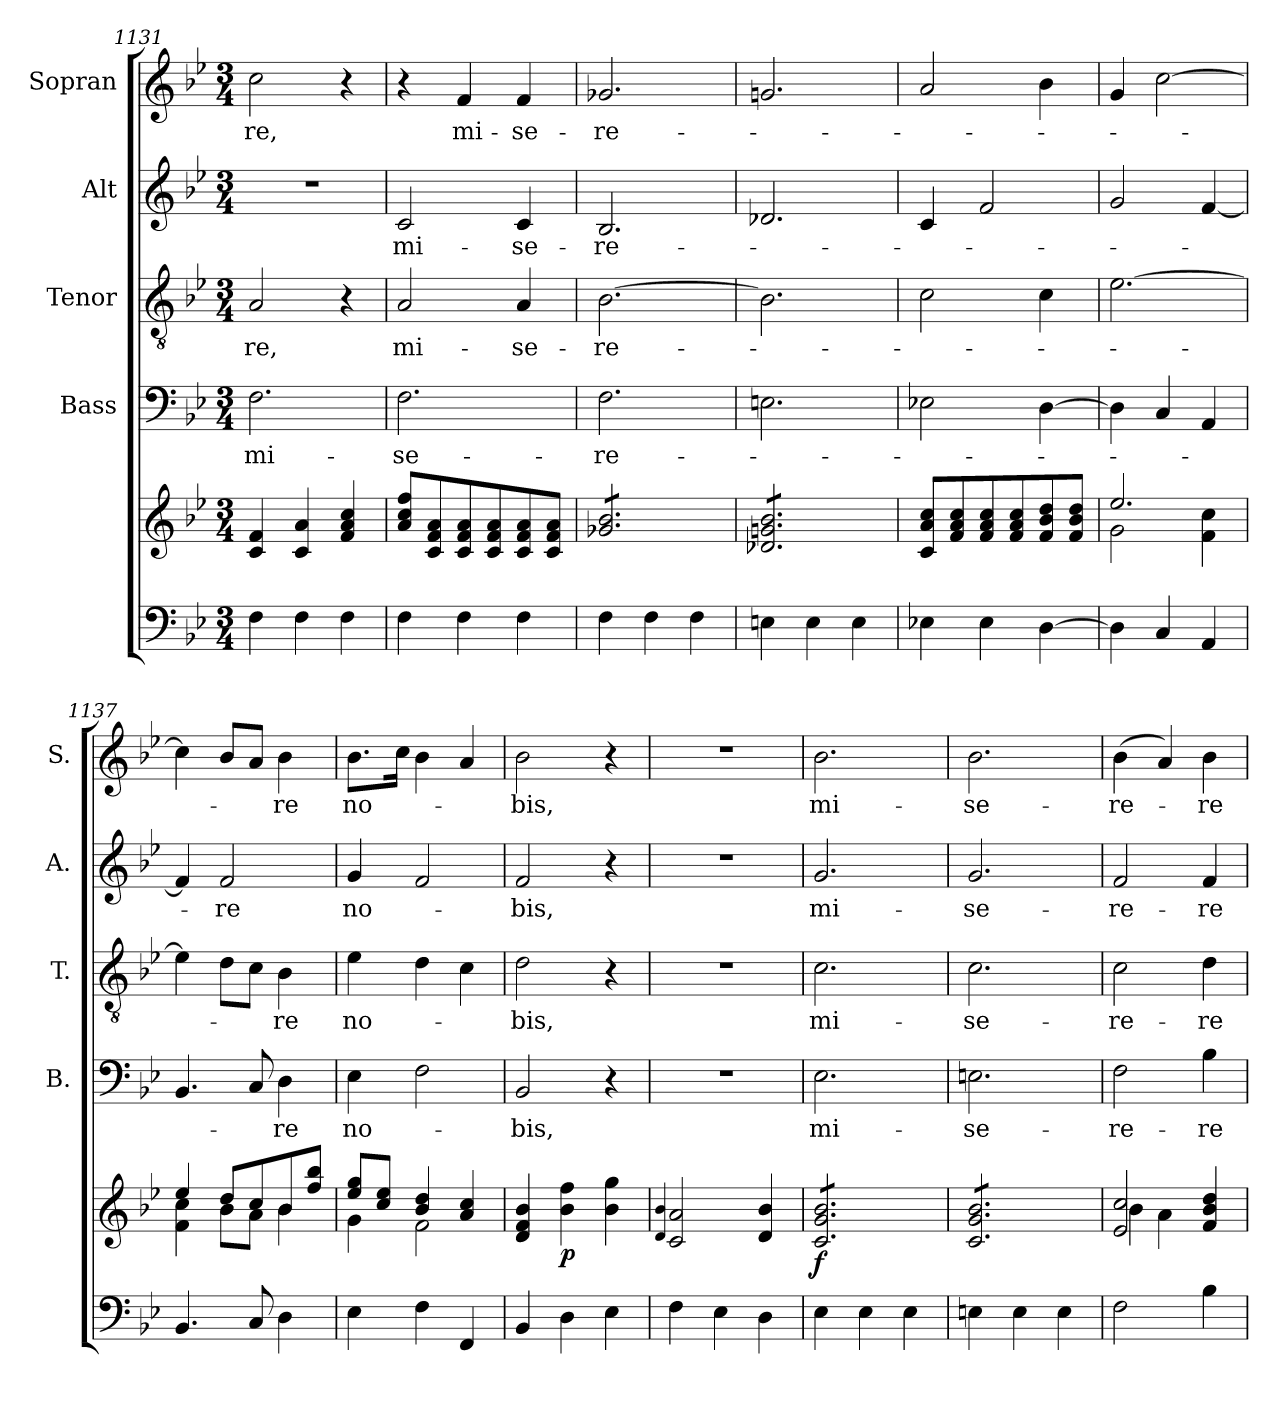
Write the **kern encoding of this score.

**kern	**kern	**dynam	**kern	**text	**kern	**text	**kern	**text	**kern	**text
*part5	*part5	*part5	*part4	*part4	*part3	*part3	*part2	*part2	*part1	*part1
*staff6	*staff5	*staff5/6	*staff4	*staff4	*staff3	*staff3	*staff2	*staff2	*staff1	*staff1
*	*	*	*I"Bass	*	*I"Tenor	*	*I"Alt	*	*I"Sopran	*
*	*	*	*I'B.	*	*I'T.	*	*I'A.	*	*I'S.	*
*clefF4	*clefG2	*	*clefF4	*	*clefGv2	*	*clefG2	*	*clefG2	*
*k[b-e-]	*k[b-e-]	*	*k[b-e-]	*	*k[b-e-]	*	*k[b-e-]	*	*k[b-e-]	*
*B-:	*B-:	*	*B-:	*	*B-:	*	*B-:	*	*B-:	*
*M3/4	*M3/4	*	*M3/4	*	*M3/4	*	*M3/4	*	*M3/4	*
=1131	=1131	=1131	=1131	=1131	=1131	=1131	=1131	=1131	=1131	=1131
!	!	!	!	!LO:LY:b	!	!LO:LY:b	!	!	!	!LO:LY:b
4F\	4c/ 4f/	.	2.F\	mi-	2A/	-re,	2.r	.	2cc\	-re,
4F\	4c/ 4a/	.	.	.	.	.	.	.	.	.
4F\	4f/ 4a/ 4cc/	.	.	.	4r	.	.	.	4r	.
=1132	=1132	=1132	=1132	=1132	=1132	=1132	=1132	=1132	=1132	=1132
!	!	!	!	!LO:LY:b	!	!LO:LY:b	!	!LO:LY:b	!	!
4F\	8a/ 8cc/ 8ff/L	.	2.F\	-se-	2A/	mi-	2c/	mi-	4r	.
.	8c/ 8f/ 8a/	.	.	.	.	.	.	.	.	.
!	!	!	!	!	!	!	!	!	!	!LO:LY:b
4F\	8c/ 8f/ 8a/	.	.	.	.	.	.	.	4f/	mi-
.	8c/ 8f/ 8a/	.	.	.	.	.	.	.	.	.
!	!	!	!	!	!	!LO:LY:b	!	!LO:LY:b	!	!LO:LY:b
4F\	8c/ 8f/ 8a/	.	.	.	4A/	-se-	4c/	-se-	4f/	-se-
.	8c/ 8f/ 8a/J	.	.	.	.	.	.	.	.	.
!!LO:LB:g=z
=1133	=1133	=1133	=1133	=1133	=1133	=1133	=1133	=1133	=1133	=1133
!	!	!	!	!LO:LY:b	!	!LO:LY:b	!	!LO:LY:b	!	!LO:LY:b
*	*tremolo	*	*	*	*	*	*	*	*	*
4F\	8g-X/ 8b-/L	.	2.F\	-re-	[2.B-\	-re-	2.B-/	-re-	2.g-X/	-re-
.	8g-X/ 8b-/	.	.	.	.	.	.	.	.	.
4F\	8g-X/ 8b-/	.	.	.	.	.	.	.	.	.
.	8g-X/ 8b-/	.	.	.	.	.	.	.	.	.
4F\	8g-X/ 8b-/	.	.	.	.	.	.	.	.	.
.	8g-X/ 8b-/J	.	.	.	.	.	.	.	.	.
=1134	=1134	=1134	=1134	=1134	=1134	=1134	=1134	=1134	=1134	=1134
4En\	8d-X/ 8gn/ 8b-/L	.	2.En\	.	2.B-\]	.	2.d-X/	.	2.gn/	.
.	8d-X/ 8gn/ 8b-/	.	.	.	.	.	.	.	.	.
4E\	8d-X/ 8gn/ 8b-/	.	.	.	.	.	.	.	.	.
.	8d-X/ 8gn/ 8b-/	.	.	.	.	.	.	.	.	.
4E\	8d-X/ 8gn/ 8b-/	.	.	.	.	.	.	.	.	.
.	8d-X/ 8gn/ 8b-/J	.	.	.	.	.	.	.	.	.
*	*Xtremolo	*	*	*	*	*	*	*	*	*
=1135	=1135	=1135	=1135	=1135	=1135	=1135	=1135	=1135	=1135	=1135
4E-X\	8c/ 8a/ 8cc/L	.	2E-X\	.	2c\	.	4c/	.	2a/	.
.	8f/ 8a/ 8cc/	.	.	.	.	.	.	.	.	.
4E-\	8f/ 8a/ 8cc/	.	.	.	.	.	2f/	.	.	.
.	8f/ 8a/ 8cc/	.	.	.	.	.	.	.	.	.
[4D\	8f/ 8b-/ 8dd/	.	[4D\	.	4c\	.	.	.	4b-\	.
.	8f/ 8b-/ 8dd/J	.	.	.	.	.	.	.	.	.
=1136	=1136	=1136	=1136	=1136	=1136	=1136	=1136	=1136	=1136	=1136
*	*^	*	*	*	*	*	*	*	*	*
4D\]	2.ee-/	2g\	.	4D\]	.	[2.e-\	.	2g/	.	4g/	.
4C/	.	.	.	4C/	.	.	.	.	.	[2cc\	.
4AA/	.	4f\ 4cc\	.	4AA/	.	.	.	[4f/	.	.	.
=1137	=1137	=1137	=1137	=1137	=1137	=1137	=1137	=1137	=1137	=1137	=1137
4.BB-/	4ee-/	4f\ 4cc\	.	4.BB-/	.	4e-\]	.	4f/]	.	4cc\]	.
!	!	!	!	!	!	!	!	!	!LO:LY:b	!	!
.	8dd/L	8b-\L	.	.	.	8d\L	.	2f/	-re	8b-/L	.
8C/	8cc/	8a\J	.	8C/	.	8c\J	.	.	.	8a/J	.
!	!	!	!	!	!LO:LY:b	!	!LO:LY:b	!	!	!	!LO:LY:b
4D\	8b-/	4b-\	.	4D\	-re	4B-\	-re	.	.	4b-\	-re
.	8ff/ 8bb-/J	.	.	.	.	.	.	.	.	.	.
=1138	=1138	=1138	=1138	=1138	=1138	=1138	=1138	=1138	=1138	=1138	=1138
!	!	!	!	!	!LO:LY:b	!	!LO:LY:b	!	!LO:LY:b	!	!LO:LY:b
4E-\	8ee-/ 8gg/L	4g\	.	4E-\	no-	4e-\	no-	4g/	no-	8.b-\L	no-
.	8cc/ 8ee-/J	.	.	.	.	.	.	.	.	.	.
.	.	.	.	.	.	.	.	.	.	16cc\Jk	.
4F\	4b-/ 4dd/	2f\	.	2F\	.	4d\	.	2f/	.	4b-\	.
4FF/	4a/ 4cc/	.	.	.	.	4c\	.	.	.	4a/	.
*	*v	*v	*	*	*	*	*	*	*	*	*
!!LO:PB:g=z
=1139	=1139	=1139	=1139	=1139	=1139	=1139	=1139	=1139	=1139	=1139
!	!	!	!	!LO:LY:b	!	!LO:LY:b	!	!LO:LY:b	!	!LO:LY:b
4BB-/	4d/ 4f/ 4b-/	.	2BB-/	-bis,	2d\	-bis,	2f/	-bis,	2b-\	-bis,
!	!	!LO:DY:b	!	!	!	!	!	!	!	!
4D\	4b-\ 4ff\	p	.	.	.	.	.	.	.	.
4E-\	4b-\ 4gg\	.	4r	.	4r	.	4r	.	4r	.
=1140	=1140	=1140	=1140	=1140	=1140	=1140	=1140	=1140	=1140	=1140
.	4qqd/ 4qqb-/	.	.	.	.	.	.	.	.	.
4F\	2c/ 2a/	.	2.r	.	2.r	.	2.r	.	2.r	.
4E-\	.	.	.	.	.	.	.	.	.	.
4D\	4d/ 4b-/	.	.	.	.	.	.	.	.	.
=1141	=1141	=1141	=1141	=1141	=1141	=1141	=1141	=1141	=1141	=1141
!	!	!LO:DY:b	!	!LO:LY:b	!	!LO:LY:b	!	!LO:LY:b	!	!LO:LY:b
*	*tremolo	*	*	*	*	*	*	*	*	*
4E-\	8c/ 8g/ 8b-/L	f	2.E-\	mi-	2.c\	mi-	2.g/	mi-	2.b-\	mi-
.	8c/ 8g/ 8b-/	.	.	.	.	.	.	.	.	.
4E-\	8c/ 8g/ 8b-/	.	.	.	.	.	.	.	.	.
.	8c/ 8g/ 8b-/	.	.	.	.	.	.	.	.	.
4E-\	8c/ 8g/ 8b-/	.	.	.	.	.	.	.	.	.
.	8c/ 8g/ 8b-/J	.	.	.	.	.	.	.	.	.
=1142	=1142	=1142	=1142	=1142	=1142	=1142	=1142	=1142	=1142	=1142
!	!	!	!	!LO:LY:b	!	!LO:LY:b	!	!LO:LY:b	!	!LO:LY:b
4En\	8c/ 8g/ 8b-/L	.	2.En\	-se-	2.c\	-se-	2.g/	-se-	2.b-\	-se-
.	8c/ 8g/ 8b-/	.	.	.	.	.	.	.	.	.
4E\	8c/ 8g/ 8b-/	.	.	.	.	.	.	.	.	.
.	8c/ 8g/ 8b-/	.	.	.	.	.	.	.	.	.
4E\	8c/ 8g/ 8b-/	.	.	.	.	.	.	.	.	.
.	8c/ 8g/ 8b-/J	.	.	.	.	.	.	.	.	.
*	*Xtremolo	*	*	*	*	*	*	*	*	*
=1143	=1143	=1143	=1143	=1143	=1143	=1143	=1143	=1143	=1143	=1143
*	*^	*	*	*	*	*	*	*	*	*
!	!	!	!	!	!LO:LY:b	!	!LO:LY:b	!	!LO:LY:b	!	!LO:LY:b
2F\	2e-/ 2cc/	4b-\	.	2F\	-re-	2c\	-re-	2f/	-re-	(>4b-\	-re-
.	.	4a\	.	.	.	.	.	.	.	4a/)	.
!	!	!	!	!	!LO:LY:b	!	!LO:LY:b	!	!LO:LY:b	!	!LO:LY:b
4B-\	4f/ 4b-/ 4dd/	4ryy	.	4B-\	-re	4d\	-re	4f/	-re	4b-\	-re
*	*v	*v	*	*	*	*	*	*	*	*	*
=	=	=	=	=	=	=	=	=	=	=
*-	*-	*-	*-	*-	*-	*-	*-	*-	*-	*-
